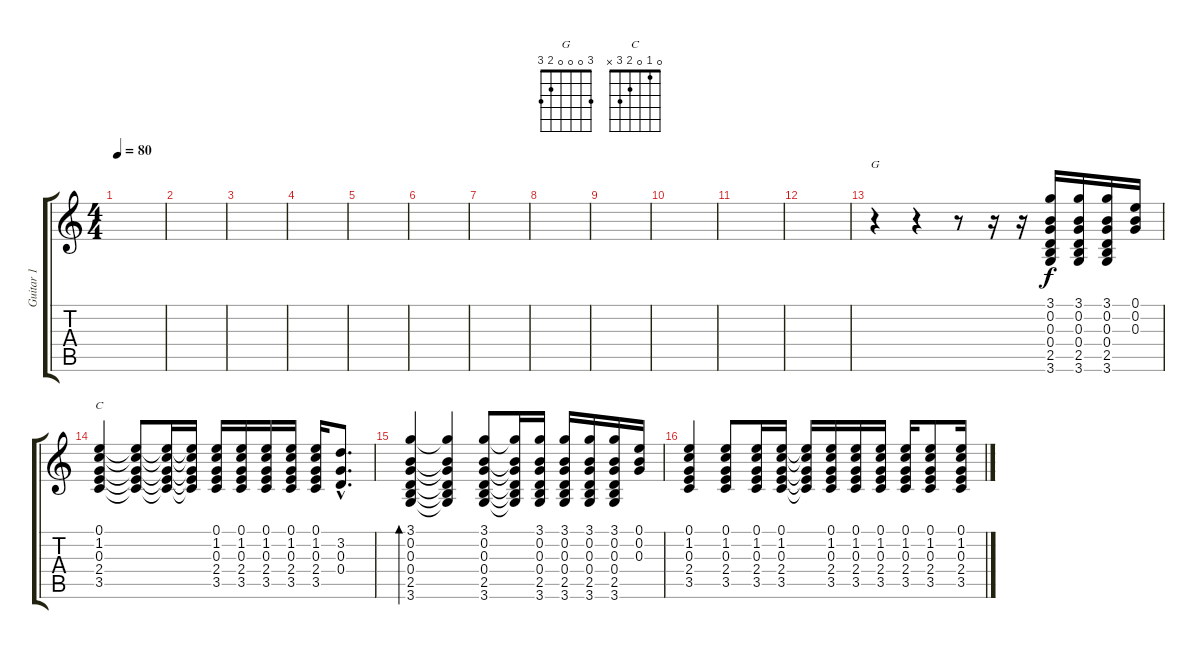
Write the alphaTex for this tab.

\track ("Guitar 1" "Guitar 1") {instrument acousticguitarnylon}
\staff {score tabs}
\tuning (E4 B3 G3 D3 A2 E2) {hide}
\chord ("G" 3 0 0 0 2 3)
\chord ("C" 0 1 0 2 3 x)
\ts (4 4)
\tempo 80
\clef g2
\ks c
|
|
|
|
|
|
|
|
|
|
|
|
r.4{ch "G"} r.4 r.8 r.16 r.16 (3.1 0.2 0.3 0.4 2.5 3.6).16 (3.1 0.2 0.3 0.4 2.5 3.6).16 (3.1 0.2 0.3 0.4 2.5 3.6).16 (0.1 0.2 0.3).16 |
(0.1 1.2 0.3 2.4 3.5).4{ch "C"} (0.1{t} 1.2{t} 0.3{t} 2.4{t} 3.5{t}).8 (0.1{t} 1.2{t} 0.3{t} 2.4{t} 3.5{t}).16 (0.1{t} 1.2{t} 0.3{t} 2.4{t} 3.5{t}).16 (0.1 1.2 0.3 2.4 3.5).16 (0.1 1.2 0.3 2.4 3.5).16 (0.1 1.2 0.3 2.4 3.5).16 (0.1 1.2 0.3 2.4 3.5).16 (0.1 1.2 0.3 2.4 3.5).16 (3.2{hac} 0.3{hac} 0.4{hac}).8{d} |
(3.1 0.2 0.3 0.4 2.5 3.6).4{bd 240} (3.1{t} 0.2{t} 0.3{t} 0.4{t} 2.5{t} 3.6{t}).4 (3.1 0.2 0.3 0.4 2.5 3.6).8 (3.1{t} 0.2{t} 0.3{t} 0.4{t} 2.5{t} 3.6{t}).16 (3.1 0.2 0.3 0.4 2.5 3.6).16 (3.1 0.2 0.3 0.4 2.5 3.6).16 (3.1 0.2 0.3 0.4 2.5 3.6).16 (3.1 0.2 0.3 0.4 2.5 3.6).16 (0.1 0.2 0.3).16 |
(0.1 1.2 0.3 2.4 3.5).4 (0.1 1.2 0.3 2.4 3.5).8 (0.1 1.2 0.3 2.4 3.5).16 (0.1 1.2 0.3 2.4 3.5).16 (0.1{t} 1.2{t} 0.3{t} 2.4{t} 3.5{t}).16 (0.1 1.2 0.3 2.4 3.5).16 (0.1 1.2 0.3 2.4 3.5).16 (0.1 1.2 0.3 2.4 3.5).16 (0.1 1.2 0.3 2.4 3.5).16 (0.1 1.2 0.3 2.4 3.5).8 (0.1 1.2 0.3 2.4 3.5).16
